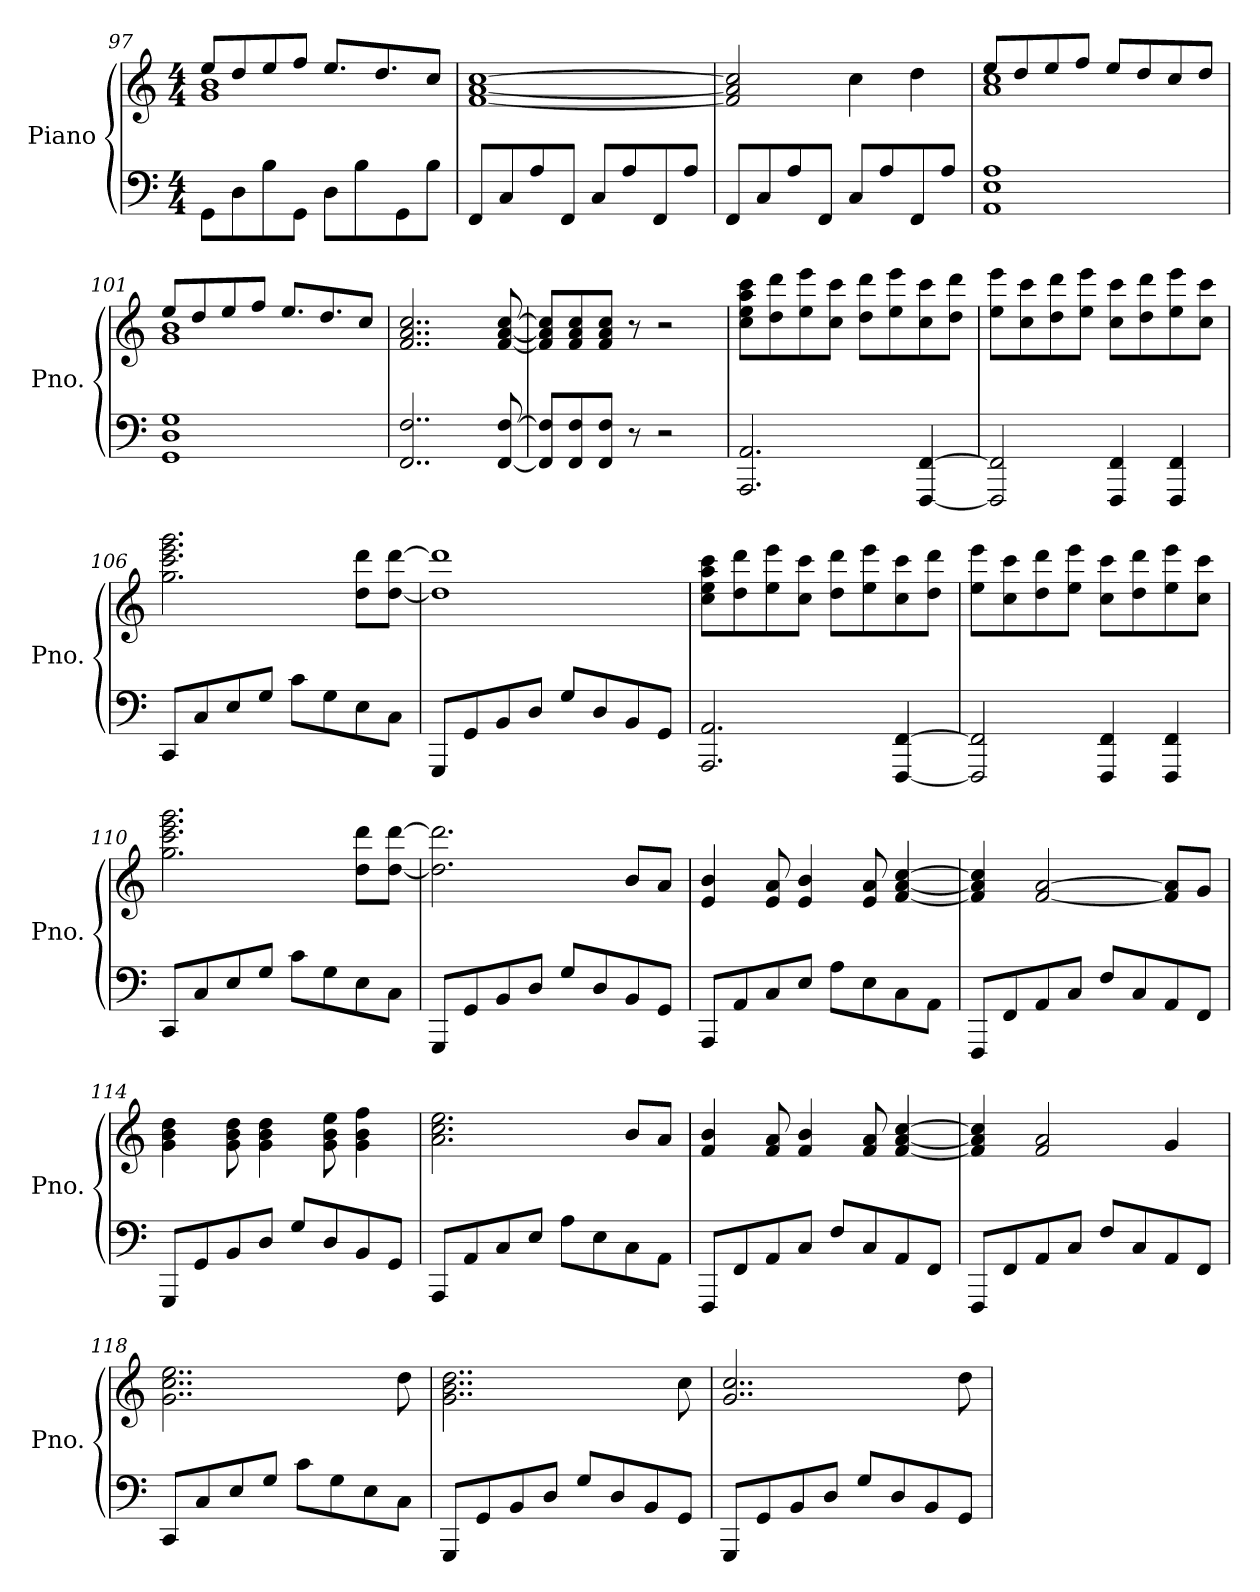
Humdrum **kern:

**kern	**kern
*part1	*part1
*staff2	*staff1
*I"Piano	*
*I'Pno.	*
*clefF4	*clefG2
*k[]	*k[]
*M4/4	*M4/4
=97	=97
*	*^
8GG\L	8ee/L	1g 1b
8D\	8dd/	.
8B\	8ee/	.
8GG\J	8ff/J	.
8D\L	8.ee/L	.
8B\	.	.
.	8.dd/	.
8GG\	.	.
8B\J	8cc/J	.
*	*v	*v
=98	=98
8FF/L	[1f [1a [1cc
8C/	.
8A/	.
8FF/J	.
8C/L	.
8A/	.
8FF/	.
8A/J	.
=99	=99
8FF/L	2f/] 2a/] 2cc/]
8C/	.
8A/	.
8FF/J	.
8C/L	4cc\
8A/	.
8FF/	4dd\
8A/J	.
=100	=100
*	*^
1AA 1E 1A	8ee/L	1a 1cc
.	8dd/	.
.	8ee/	.
.	8ff/J	.
.	8ee/L	.
.	8dd/	.
.	8cc/	.
.	8dd/J	.
!!LO:LB:g=z	!!
=101	=101	=101
1GG 1D 1G	8ee/L	1g 1b
.	8dd/	.
.	8ee/	.
.	8ff/J	.
.	8.ee/L	.
.	8.dd/	.
.	8cc/J	.
*	*v	*v
=102	=102
2..FF/ 2..F/	2..f/ 2..a/ 2..cc/
*	*MM172
[8FF/ [8F/	[8f/ [8a/ [8cc/
=103	=103
8FF/] 8F/]L	8f/] 8a/] 8cc/]L
8FF/ 8F/	8f/ 8a/ 8cc/
8FF/ 8F/J	8f/ 8a/ 8cc/J
8r	8r
2r	2r
=104	=104
2.AAA/ 2.AA/	8cc\ 8ee\ 8aa\ 8ccc\L
.	8dd\ 8ddd\
.	8ee\ 8eee\
.	8cc\ 8ccc\J
.	8dd\ 8ddd\L
.	8ee\ 8eee\
[4FFF/ [4FF/	8cc\ 8ccc\
.	8dd\ 8ddd\J
=105	=105
2FFF/] 2FF/]	8ee\ 8eee\L
.	8cc\ 8ccc\
.	8dd\ 8ddd\
.	8ee\ 8eee\J
4FFF/ 4FF/	8cc\ 8ccc\L
.	8dd\ 8ddd\
4FFF/ 4FF/	8ee\ 8eee\
.	8cc\ 8ccc\J
!!LO:LB:g=z
=106	=106
8CC/L	2.gg\ 2.ccc\ 2.eee\ 2.ggg\
8C/	.
8E/	.
8G/J	.
8c\L	.
8G\	.
8E\	8dd\ 8ddd\L
8C\J	[8dd\ [8ddd\J
=107	=107
8GGG/L	1dd] 1ddd]
8GG/	.
8BB/	.
8D/J	.
8G/L	.
8D/	.
8BB/	.
8GG/J	.
=108	=108
2.AAA/ 2.AA/	8cc\ 8ee\ 8aa\ 8ccc\L
.	8dd\ 8ddd\
.	8ee\ 8eee\
.	8cc\ 8ccc\J
.	8dd\ 8ddd\L
.	8ee\ 8eee\
[4FFF/ [4FF/	8cc\ 8ccc\
.	8dd\ 8ddd\J
=109	=109
2FFF/] 2FF/]	8ee\ 8eee\L
.	8cc\ 8ccc\
.	8dd\ 8ddd\
.	8ee\ 8eee\J
4FFF/ 4FF/	8cc\ 8ccc\L
.	8dd\ 8ddd\
4FFF/ 4FF/	8ee\ 8eee\
.	8cc\ 8ccc\J
!!LO:PB:g=z
=110	=110
8CC/L	2.gg\ 2.ccc\ 2.eee\ 2.ggg\
8C/	.
8E/	.
8G/J	.
8c\L	.
8G\	.
8E\	8dd\ 8ddd\L
8C\J	[8dd\ [8ddd\J
=111	=111
8GGG/L	2.dd\] 2.ddd\]
8GG/	.
8BB/	.
8D/J	.
8G/L	.
8D/	.
8BB/	8b/L
8GG/J	8a/J
=112	=112
8AAA/L	4e/ 4b/
8AA/	.
8C/	8e/ 8a/
8E/J	4e/ 4b/
8A\L	.
8E\	8e/ 8a/
8C\	[4f/ [4a/ [4cc/
8AA\J	.
=113	=113
8FFF/L	4f/] 4a/] 4cc/]
8FF/	.
8AA/	[2f/ [2a/
8C/J	.
8F/L	.
8C/	.
8AA/	8f/] 8a/]L
8FF/J	8g/J
=114	=114
8GGG/L	4g\ 4b\ 4dd\
8GG/	.
8BB/	8g\ 8b\ 8dd\
8D/J	4g\ 4b\ 4dd\
8G/L	.
8D/	8g\ 8b\ 8ee\
8BB/	4g\ 4b\ 4ff\
8GG/J	.
!!LO:LB:g=z
=115	=115
8AAA/L	2.a\ 2.cc\ 2.ee\
8AA/	.
8C/	.
8E/J	.
8A\L	.
8E\	.
8C\	8b/L
8AA\J	8a/J
=116	=116
8FFF/L	4f/ 4b/
8FF/	.
8AA/	8f/ 8a/
8C/J	4f/ 4b/
8F/L	.
8C/	8f/ 8a/
8AA/	[4f/ [4a/ [4cc/
8FF/J	.
=117	=117
8FFF/L	4f/] 4a/] 4cc/]
8FF/	.
8AA/	2f/ 2a/
8C/J	.
8F/L	.
8C/	.
8AA/	4g/
8FF/J	.
=118	=118
8CC/L	2..g\ 2..cc\ 2..ee\
8C/	.
8E/	.
8G/J	.
8c\L	.
8G\	.
8E\	.
8C\J	8dd\
=119	=119
8GGG/L	2..g\ 2..b\ 2..dd\
8GG/	.
8BB/	.
8D/J	.
8G/L	.
8D/	.
8BB/	.
8GG/J	8cc\
!!LO:LB:g=z
=120	=120
8GGG/L	2..g/ 2..cc/
8GG/	.
8BB/	.
8D/J	.
8G/L	.
8D/	.
8BB/	.
8GG/J	8dd\
=	=
*-	*-
